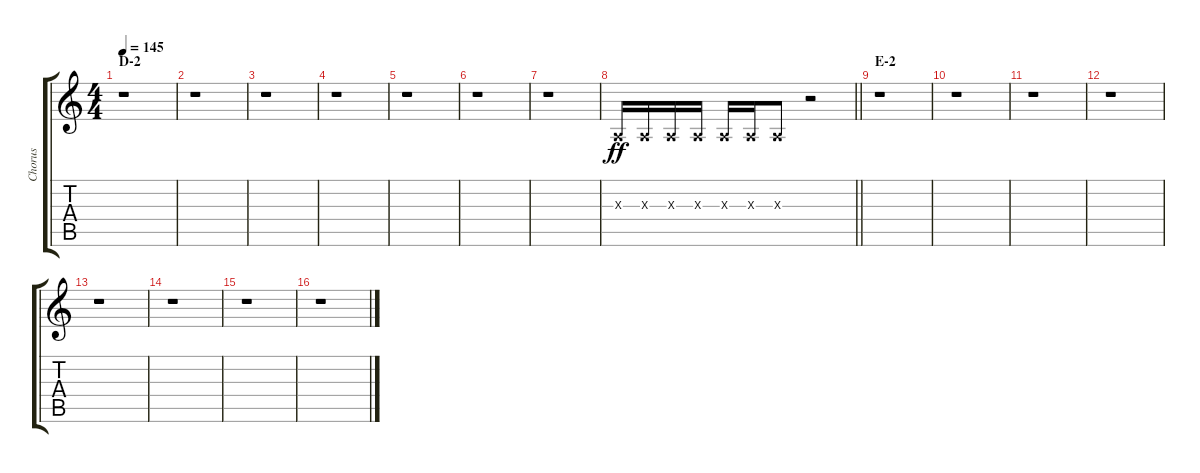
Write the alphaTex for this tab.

\track ("Chorus" "Chorus") {instrument voiceoohs}
\staff {score tabs}
\tuning (E4 B3 G3 D3 A2 E2) {hide}
\ts (4 4)
\section ("" "D-2")
\tempo 145
\clef g2
\ks c
r.1{dy ff} |
r.1 |
r.1 |
r.1 |
r.1 |
r.1 |
r.1 |
\barLineRight lightlight
2.3{x}.16 2.3{x}.16 2.3{x}.16 2.3{x}.16 2.3{x}.16 2.3{x}.16 2.3{x}.8 r.2 |
\section ("" "E-2")
r.1 |
r.1 |
r.1 |
r.1 |
r.1 |
r.1 |
r.1 |
r.1
